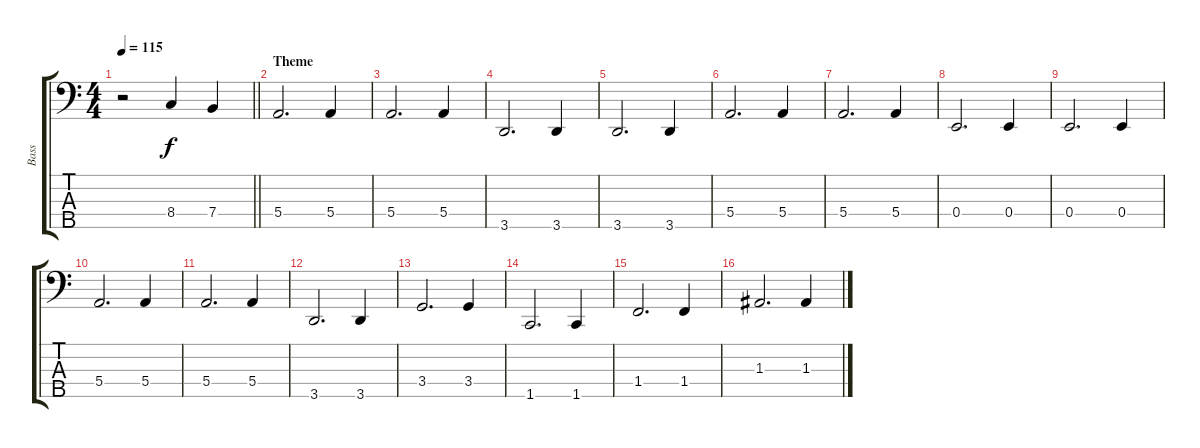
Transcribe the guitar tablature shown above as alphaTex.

\track ("Bass" "Bass") {instrument electricbassfinger}
\staff {score tabs}
\tuning (G2 D2 A1 E1 B0) {hide}
\ts (4 4)
\tempo 115
\clef f4
\barLineRight lightlight
\ks c
r.2{dy f instrument electricbassfinger} 8.4.4 7.4.4 |
\section ("" "Theme")
5.4.2{d} 5.4.4 |
5.4.2{d} 5.4.4 |
3.5.2{d} 3.5.4 |
3.5.2{d} 3.5.4 |
5.4.2{d} 5.4.4 |
5.4.2{d} 5.4.4 |
0.4.2{d} 0.4.4 |
0.4.2{d} 0.4.4 |
5.4.2{d} 5.4.4 |
5.4.2{d} 5.4.4 |
3.5.2{d} 3.5.4 |
3.4.2{d} 3.4.4 |
1.5.2{d} 1.5.4 |
1.4.2{d} 1.4.4 |
1.3.2{d} 1.3.4
